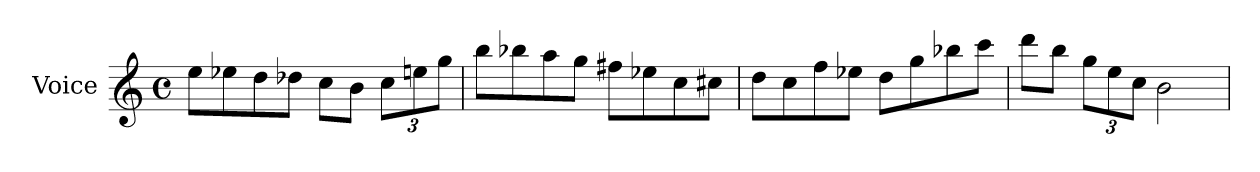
**kern
*part1
*staff1
*I"Voice
*I'Voice
*clefG2
*M4/4
*met(c)
=1
8ee\L
8ee-X\
8dd\
8dd-X\J
8cc\L
8b\J
12cc\L
12een\
12gg\J
=2
8bb\L
8bb-X\
8aa\
8gg\J
8ff#X\L
8ee-X\
8cc\
8cc#X\J
=3
8dd\L
8cc\
8ff\
8ee-X\J
8dd\L
8gg\
8bb-X\
8ccc\J
=4
8ddd\L
8bb\J
12gg\L
12ee\
12cc\J
2b\
=
*-
